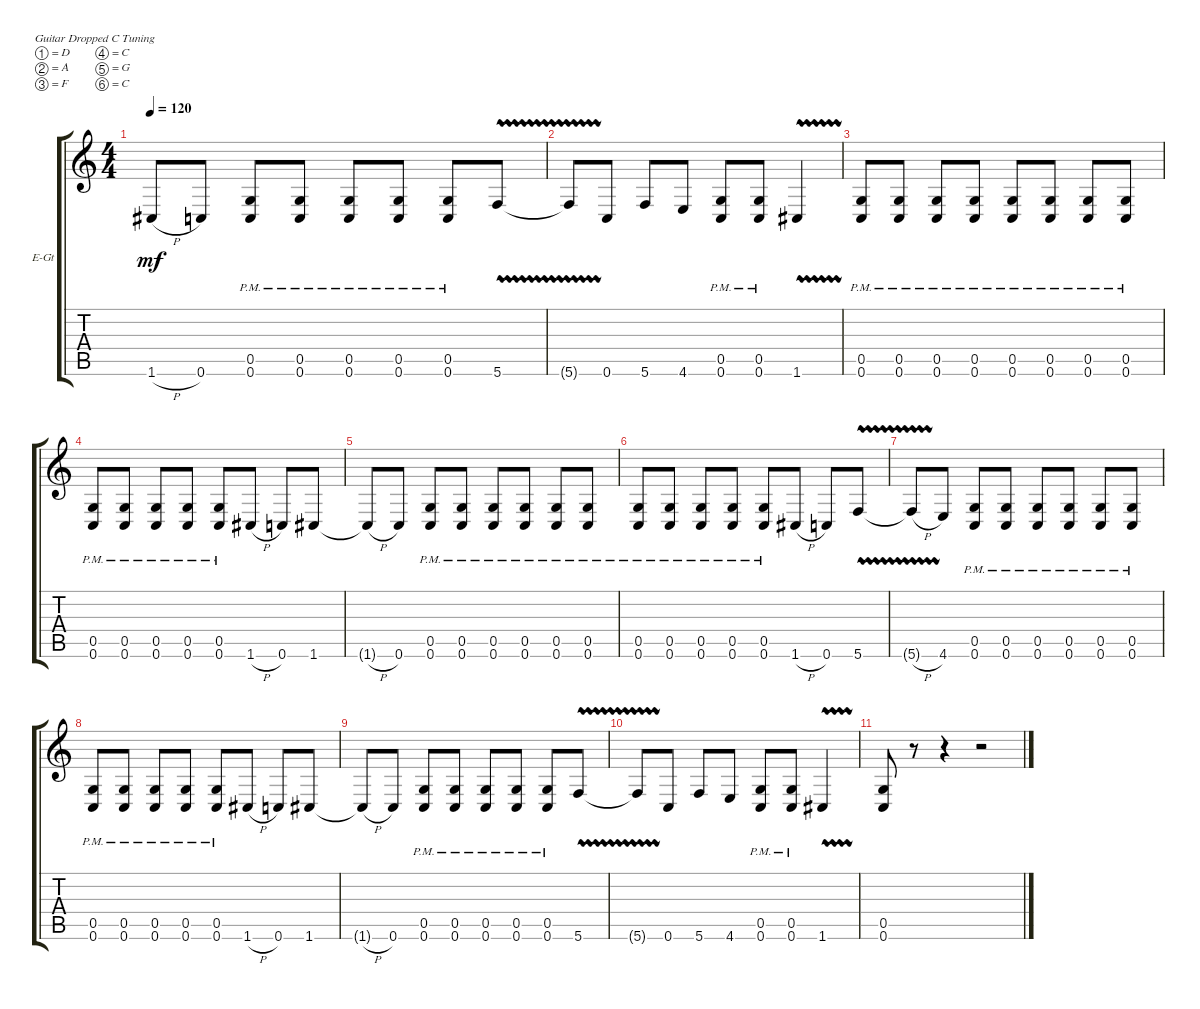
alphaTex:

\defaultSystemsLayout 4
\bracketExtendMode groupsimilarinstruments
\firstSystemTrackNameOrientation horizontal
\otherSystemsTrackNameOrientation horizontal
\track ("Electric Guitar" "E-Gt") {instrument distortionguitar}
\staff {score tabs}
\tuning (D4 A3 F3 C3 G2 C2)
\ts (4 4)
\tempo 120
\clef g2
\ks c
1.6{h t}.8{dy mf} 0.6.8 (0.6{pm} 0.5{pm}).8 (0.5{pm} 0.6{pm}).8 (0.6{pm} 0.5{pm}).8 (0.5{pm} 0.6{pm}).8 (0.5{pm} 0.6{pm}).8 5.6{vw}.8 |
5.6{vw t}.8 0.6.8 5.6.8 4.6.8 (0.6{pm} 0.5{pm}).8 (0.6{pm} 0.5{pm}).8 1.6{vw}.4 |
(0.6{pm} 0.5{pm}).8 (0.5{pm} 0.6{pm}).8 (0.6{pm} 0.5{pm}).8 (0.5{pm} 0.6{pm}).8 (0.6{pm} 0.5{pm}).8 (0.5{pm} 0.6{pm}).8 (0.6{pm} 0.5{pm}).8 (0.6{pm} 0.5{pm}).8 |
(0.6{pm} 0.5{pm}).8 (0.6{pm} 0.5{pm}).8 (0.6{pm} 0.5{pm}).8 (0.6{pm} 0.5{pm}).8 (0.6{pm} 0.5{pm}).8 1.6{h}.8 0.6.8 1.6.8 |
1.6{h t}.8 0.6.8 (0.6{pm} 0.5{pm}).8 (0.5{pm} 0.6{pm}).8 (0.6{pm} 0.5{pm}).8 (0.5{pm} 0.6{pm}).8 (0.5{pm} 0.6{pm}).8 (0.6{pm} 0.5{pm}).8 |
(0.6{pm} 0.5{pm}).8 (0.6{pm} 0.5{pm}).8 (0.6{pm} 0.5{pm}).8 (0.6{pm} 0.5{pm}).8 (0.6{pm} 0.5{pm}).8 1.6{h}.8 0.6.8 5.6{vw}.8 |
5.6{vw h t}.8 4.6.8 (0.6{pm} 0.5{pm}).8 (0.5{pm} 0.6{pm}).8 (0.6{pm} 0.5{pm}).8 (0.5{pm} 0.6{pm}).8 (0.5{pm} 0.6{pm}).8 (0.6{pm} 0.5{pm}).8 |
(0.6{pm} 0.5{pm}).8 (0.6{pm} 0.5{pm}).8 (0.6{pm} 0.5{pm}).8 (0.6{pm} 0.5{pm}).8 (0.6{pm} 0.5{pm}).8 1.6{h}.8 0.6.8 1.6.8 |
1.6{h t}.8 0.6.8 (0.6{pm} 0.5{pm}).8 (0.5{pm} 0.6{pm}).8 (0.6{pm} 0.5{pm}).8 (0.5{pm} 0.6{pm}).8 (0.5{pm} 0.6{pm}).8 5.6{vw}.8 |
5.6{vw t}.8 0.6.8 5.6.8 4.6.8 (0.6{pm} 0.5{pm}).8 (0.6{pm} 0.5{pm}).8 1.6{vw}.4 |
(0.6 0.5).8 r.8 r.4 r.2
